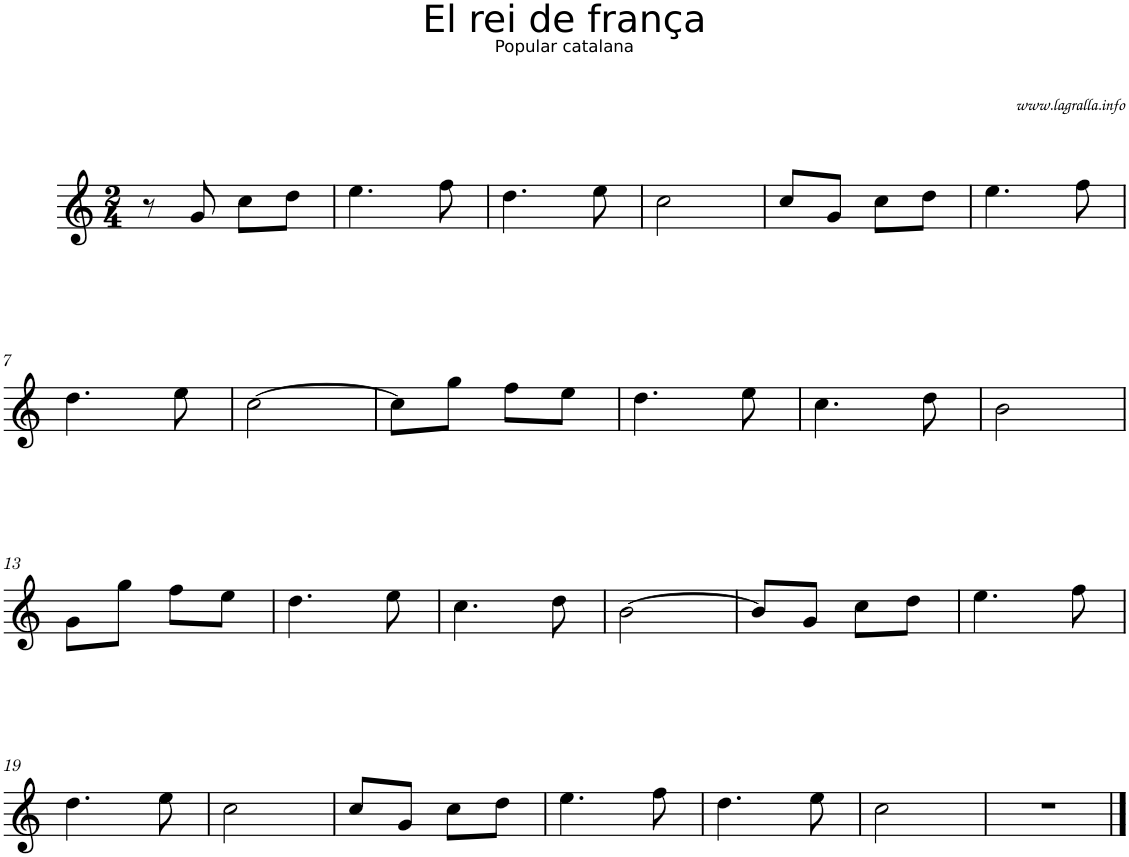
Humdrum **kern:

**kern
*part1
*staff1
*I"Instrument 1
*clefG2
*k[]
*M2/4
=1
8r
8g/
8cc\L
8dd\J
=2
4.ee\
8ff\
=3
4.dd\
8ee\
=4
2cc\
=5
8cc/L
8g/J
8cc\L
8dd\J
=6
4.ee\
8ff\
!!LO:LB:g=z
=7
4.dd\
8ee\
=8
[>2cc\
=9
8cc\L]
8gg\J
8ff\L
8ee\J
=10
4.dd\
8ee\
=11
4.cc\
8dd\
=12
2b\
!!LO:LB:g=z
=13
8g\L
8gg\J
8ff\L
8ee\J
=14
4.dd\
8ee\
=15
4.cc\
8dd\
=16
[>2b\
=17
8b/L]
8g/J
8cc\L
8dd\J
=18
4.ee\
8ff\
!!LO:LB:g=z
=19
4.dd\
8ee\
=20
2cc\
=21
8cc/L
8g/J
8cc\L
8dd\J
=22
4.ee\
8ff\
=23
4.dd\
8ee\
=24
2cc\
=25
2r
==
*-
